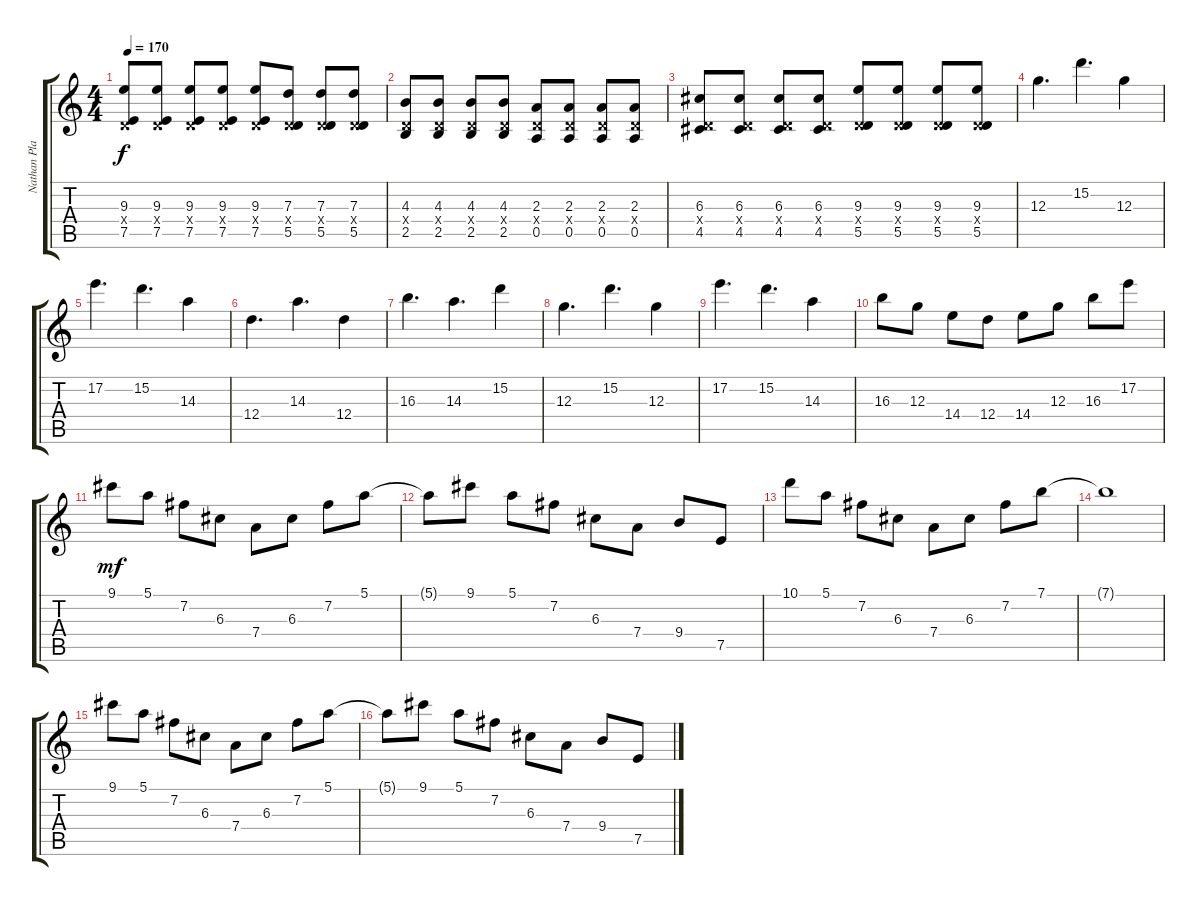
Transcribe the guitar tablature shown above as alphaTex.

\track ("Nathan Plaing another guitar" "Nathan Pla") {instrument distortionguitar}
\staff {score tabs}
\tuning (E4 B3 G3 D3 A2 E2) {hide}
\ts (4 4)
\tempo 170
\clef g2
\ks c
(9.3 0.4{x} 7.5).8{dy f} (9.3 0.4{x} 7.5).8 (9.3 0.4{x} 7.5).8 (9.3 0.4{x} 7.5).8 (9.3 0.4{x} 7.5).8 (7.3 0.4{x} 5.5).8 (7.3 0.4{x} 5.5).8 (7.3 0.4{x} 5.5).8 |
(4.3 0.4{x} 2.5).8 (4.3 0.4{x} 2.5).8 (4.3 0.4{x} 2.5).8 (4.3 0.4{x} 2.5).8 (2.3 0.4{x} 0.5).8 (2.3 0.4{x} 0.5).8 (2.3 0.4{x} 0.5).8 (2.3 0.4{x} 0.5).8 |
(6.3 0.4{x} 4.5).8 (6.3 0.4{x} 4.5).8 (6.3 0.4{x} 4.5).8 (6.3 0.4{x} 4.5).8 (9.3 0.4{x} 5.5).8 (9.3 0.4{x} 5.5).8 (9.3 0.4{x} 5.5).8 (9.3 0.4{x} 5.5).8 |
12.3.4{d} 15.2.4{d} 12.3.4 |
17.2.4{d} 15.2.4{d} 14.3.4 |
12.4.4{d} 14.3.4{d} 12.4.4 |
16.3.4{d} 14.3.4{d} 15.2.4 |
12.3.4{d} 15.2.4{d} 12.3.4 |
17.2.4{d} 15.2.4{d} 14.3.4 |
16.3.8 12.3.8 14.4.8 12.4.8 14.4.8 12.3.8 16.3.8 17.2.8 |
9.1.8{dy mf} 5.1.8 7.2.8 6.3.8 7.4.8 6.3.8 7.2.8 5.1.8 |
5.1{t}.8 9.1.8 5.1.8 7.2.8 6.3.8 7.4.8 9.4.8 7.5.8 |
10.1.8 5.1.8 7.2.8 6.3.8 7.4.8 6.3.8 7.2.8 7.1.8 |
7.1{t}.1 |
9.1.8 5.1.8 7.2.8 6.3.8 7.4.8 6.3.8 7.2.8 5.1.8 |
5.1{t}.8 9.1.8 5.1.8 7.2.8 6.3.8 7.4.8 9.4.8 7.5.8
